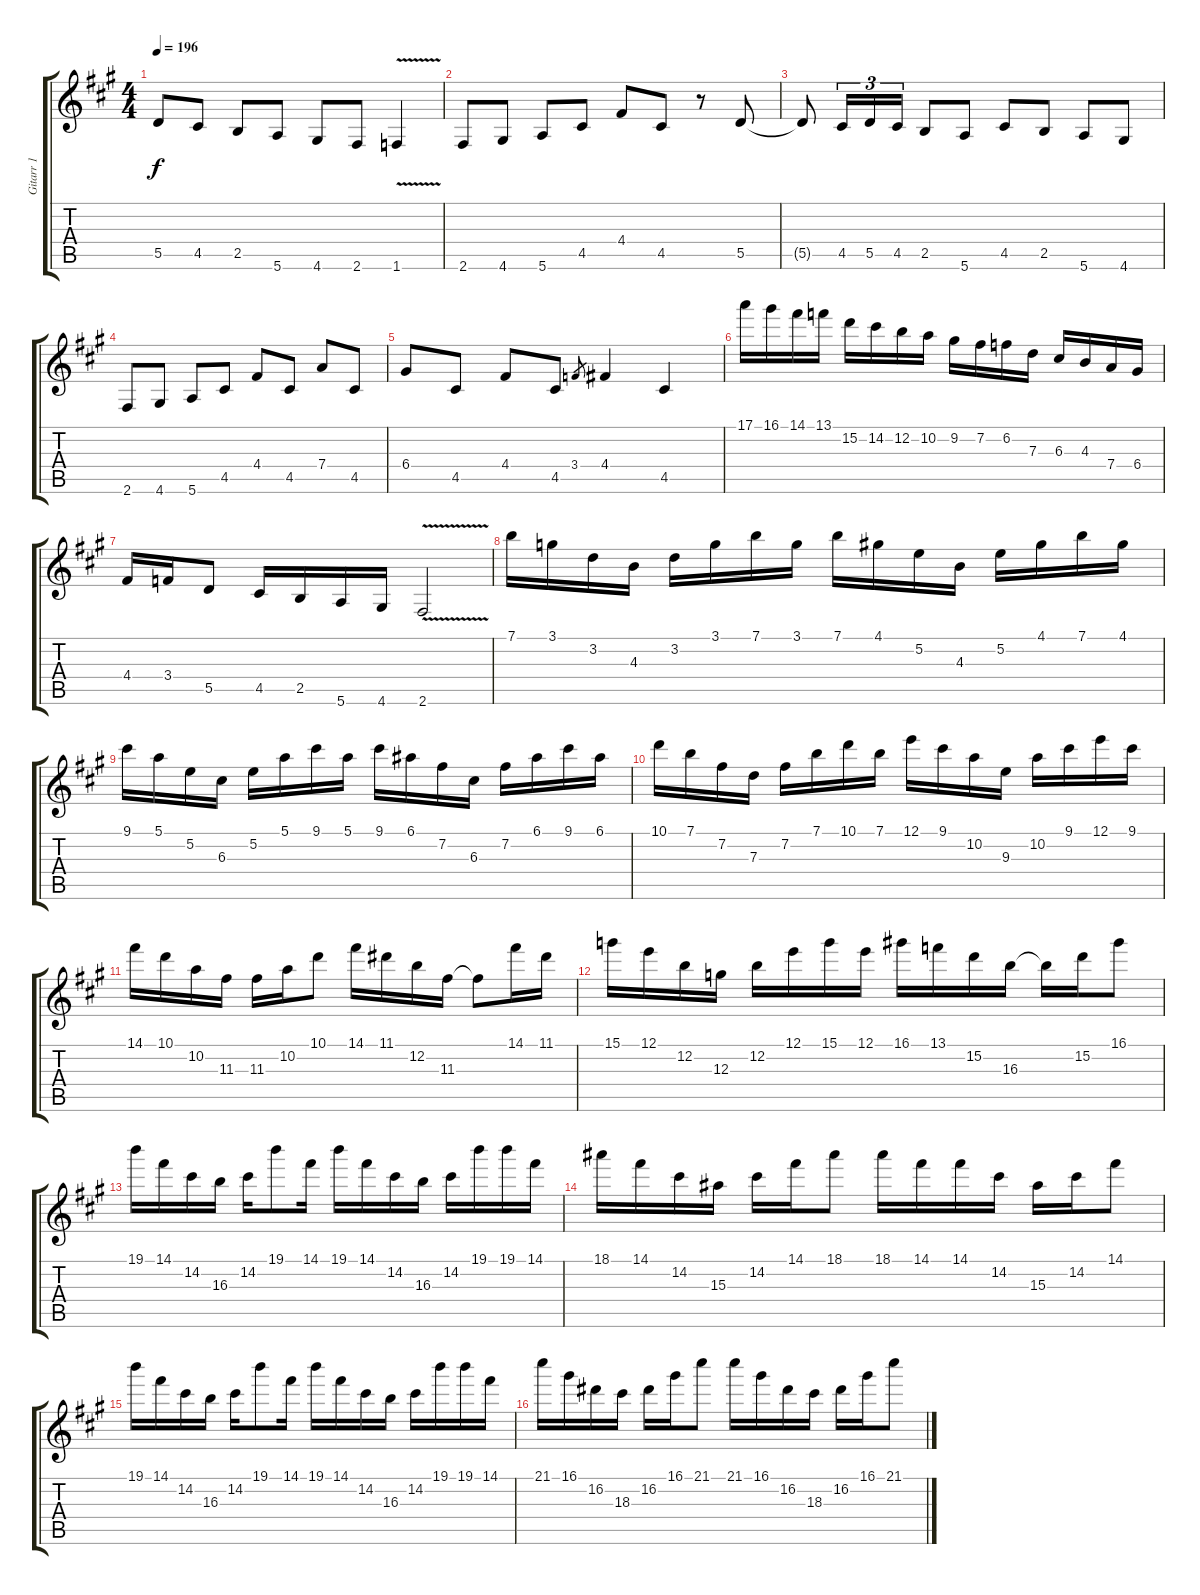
\track ("Gitarr 1" "Gitarr 1") {instrument overdrivenguitar}
\staff {score tabs}
\tuning (E4 B3 G3 D3 A2 E2) {hide}
\ts (4 4)
\tempo 196
\clef g2
\ks a
5.5{t}.8{dy f} 4.5.8 2.5.8 5.6.8 4.6.8 2.6.8 1.6{v}.4 |
2.6.8 4.6.8 5.6.8 4.5.8 4.4.8 4.5.8 r.8 5.5.8 |
5.5{t}.8 4.5.16{tu (3 2)} 5.5.16{tu (3 2)} 4.5.16{tu (3 2)} 2.5.8 5.6.8 4.5.8 2.5.8 5.6.8 4.6.8 |
2.6.8 4.6.8 5.6.8 4.5.8 4.4.8 4.5.8 7.4.8 4.5.8 |
6.4.8 4.5.8 4.4.8 4.5.8 3.4.8{gr} 4.4.4 4.5.4 |
17.1.16 16.1.16 14.1.16 13.1.16 15.2.16 14.2.16 12.2.16 10.2.16 9.2.16 7.2.16 6.2.16 7.3.16 6.3.16 4.3.16 7.4.16 6.4.16 |
4.4.16 3.4.16 5.5.8 4.5.16 2.5.16 5.6.16 4.6.16 2.6{v}.2 |
7.1.16 3.1.16 3.2.16 4.3.16 3.2.16 3.1.16 7.1.16 3.1.16 7.1.16 4.1.16 5.2.16 4.3.16 5.2.16 4.1.16 7.1.16 4.1.16 |
9.1.16 5.1.16 5.2.16 6.3.16 5.2.16 5.1.16 9.1.16 5.1.16 9.1.16 6.1.16 7.2.16 6.3.16 7.2.16 6.1.16 9.1.16 6.1.16 |
10.1.16 7.1.16 7.2.16 7.3.16 7.2.16 7.1.16 10.1.16 7.1.16 12.1.16 9.1.16 10.2.16 9.3.16 10.2.16 9.1.16 12.1.16 9.1.16 |
14.1.16 10.1.16 10.2.16 11.3.16 11.3.16 10.2.16 10.1.8 14.1.16 11.1.16 12.2.16 11.3.16 11.3{t}.8 14.1.16 11.1.16 |
15.1.16 12.1.16 12.2.16 12.3.16 12.2.16 12.1.16 15.1.16 12.1.16 16.1.16 13.1.16 15.2.16 16.3.16 16.3{t}.16 15.2.16 16.1.8 |
19.1.16 14.1.16 14.2.16 16.3.16 14.2.16 19.1.8 14.1.16 19.1.16 14.1.16 14.2.16 16.3.16 14.2.16 19.1.16 19.1.16 14.1.16 |
18.1.16 14.1.16 14.2.16 15.3.16 14.2.16 14.1.16 18.1.8 18.1.16 14.1.16 14.1.16 14.2.16 15.3.16 14.2.16 14.1.8 |
19.1.16 14.1.16 14.2.16 16.3.16 14.2.16 19.1.8 14.1.16 19.1.16 14.1.16 14.2.16 16.3.16 14.2.16 19.1.16 19.1.16 14.1.16 |
21.1.16 16.1.16 16.2.16 18.3.16 16.2.16 16.1.16 21.1.8 21.1.16 16.1.16 16.2.16 18.3.16 16.2.16 16.1.16 21.1.8
